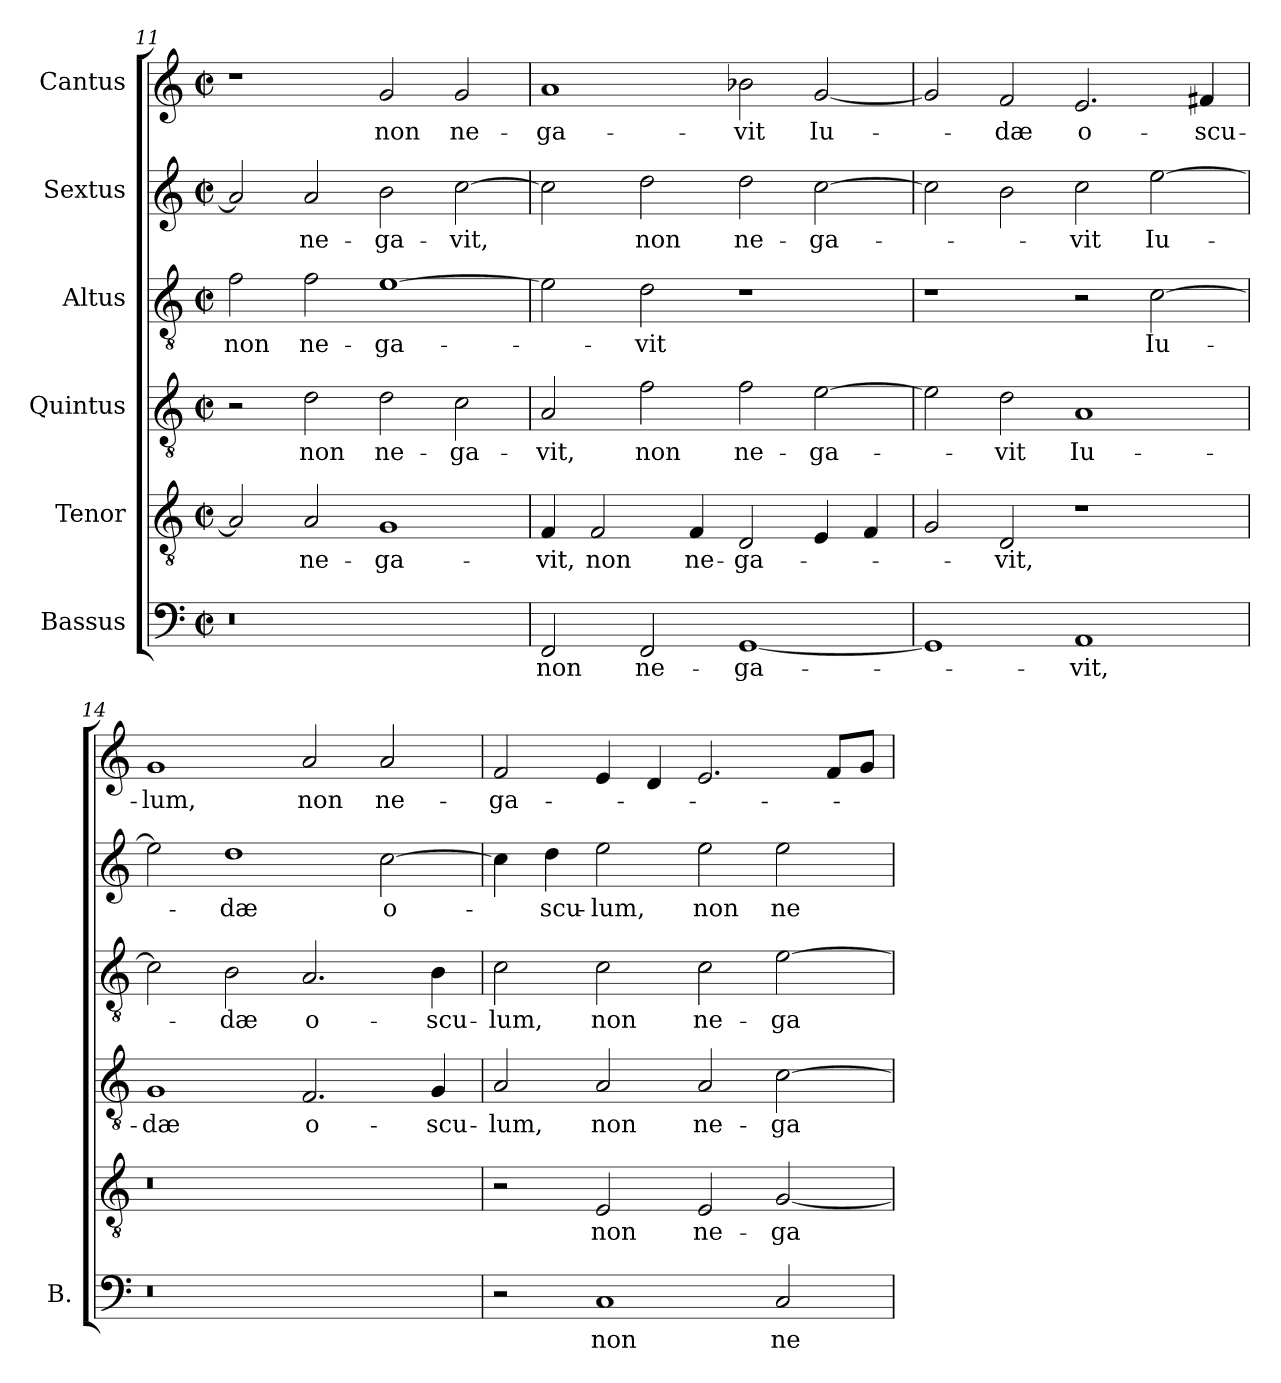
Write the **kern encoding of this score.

**kern	**text	**kern	**text	**kern	**text	**kern	**text	**kern	**text	**kern	**text
*part6	*part6	*part5	*part5	*part4	*part4	*part3	*part3	*part2	*part2	*part1	*part1
*staff6	*staff6	*staff5	*staff5	*staff4	*staff4	*staff3	*staff3	*staff2	*staff2	*staff1	*staff1
*I"Bassus	*	*I"Tenor	*	*I"Quintus	*	*I"Altus	*	*I"Sextus	*	*I"Cantus	*
*I'B.	*	*	*	*	*	*	*	*	*	*	*
*clefF4	*	*clefGv2	*	*clefGv2	*	*clefGv2	*	*clefG2	*	*clefG2	*
*k[]	*	*k[]	*	*k[]	*	*k[]	*	*k[]	*	*k[]	*
*C:	*	*C:	*	*C:	*	*C:	*	*C:	*	*C:	*
*M2/2	*	*M2/2	*	*M2/2	*	*M2/2	*	*M2/2	*	*M2/2	*
*met(c|)	*	*met(c|)	*	*met(c|)	*	*met(c|)	*	*met(c|)	*	*met(c|)	*
=11	=11	=11	=11	=11	=11	=11	=11	=11	=11	=11	=11
!LO:N:vis=0	!	!	!	!	!	!	!	!	!	!	!
1r	.	2A/]	.	2r	.	2f\	non	2a/]	.	1r	.
.	.	2A/	ne-	2d\	non	2f\	ne-	2a/	ne-	.	.
1ryy	.	1G/	-ga-	2d\	ne-	[1e\	-ga-	2b\	-ga-	2g/	non
.	.	.	.	2c\	-ga-	.	.	[2cc\	-vit,	2g/	ne-
=12	=12	=12	=12	=12	=12	=12	=12	=12	=12	=12	=12
2FF/	non	4F/	-vit,	2A/	-vit,	2e\]	.	2cc\]	.	1a/	-ga-
.	.	2F/	non	.	.	.	.	.	.	.	.
2FF/	ne-	.	.	2f\	non	2d\	-vit	2dd\	non	.	.
.	.	4F/	ne-	.	.	.	.	.	.	.	.
[1GG/	-ga-	2D/	-ga-	2f\	ne-	1r	.	2dd\	ne-	2b-X\	-vit
.	.	4E/	.	[2e\	-ga-	.	.	[2cc\	-ga-	[2g/	Iu-
.	.	4F/	.	.	.	.	.	.	.	.	.
=13	=13	=13	=13	=13	=13	=13	=13	=13	=13	=13	=13
1GG/]	.	2G/	.	2e\]	.	1r	.	2cc\]	.	2g/]	.
.	.	2D/	-vit,	2d\	-vit	.	.	2b\	.	2f/	-dæ
1AA/	-vit,	1r	.	1A/	Iu-	2r	.	2cc\	-vit	2.e/	o-
.	.	.	.	.	.	[2c\	Iu-	[2ee\	Iu-	.	.
.	.	.	.	.	.	.	.	.	.	4f#X/	-scu-
=14	=14	=14	=14	=14	=14	=14	=14	=14	=14	=14	=14
!LO:N:vis=0	!	!LO:N:vis=0	!	!	!	!	!	!	!	!	!
1r	.	1r	.	1G/	-dæ	2c\]	.	2ee\]	.	1g/	-lum,
.	.	.	.	.	.	2B\	-dæ	1dd\	-dæ	.	.
1ryy	.	1ryy	.	2.F/	o-	2.A/	o-	.	.	2a/	non
.	.	.	.	.	.	.	.	[2cc\	o-	2a/	ne-
.	.	.	.	4G/	-scu-	4B\	-scu-	.	.	.	.
=15	=15	=15	=15	=15	=15	=15	=15	=15	=15	=15	=15
2r	.	2r	.	2A/	-lum,	2c\	-lum,	4cc\]	.	2f/	-ga-
.	.	.	.	.	.	.	.	4dd\	-scu-	.	.
1C/	non	2E/	non	2A/	non	2c\	non	2ee\	-lum,	4e/	.
.	.	.	.	.	.	.	.	.	.	4d/	.
.	.	2E/	ne-	2A/	ne-	2c\	ne-	2ee\	non	2.e/	.
2C/	ne-	[2G/	-ga-	[2c\	-ga-	[2e\	-ga-	2ee\	ne-	.	.
.	.	.	.	.	.	.	.	.	.	8f/L	.
.	.	.	.	.	.	.	.	.	.	8g/J	.
=	=	=	=	=	=	=	=	=	=	=	=
*-	*-	*-	*-	*-	*-	*-	*-	*-	*-	*-	*-
